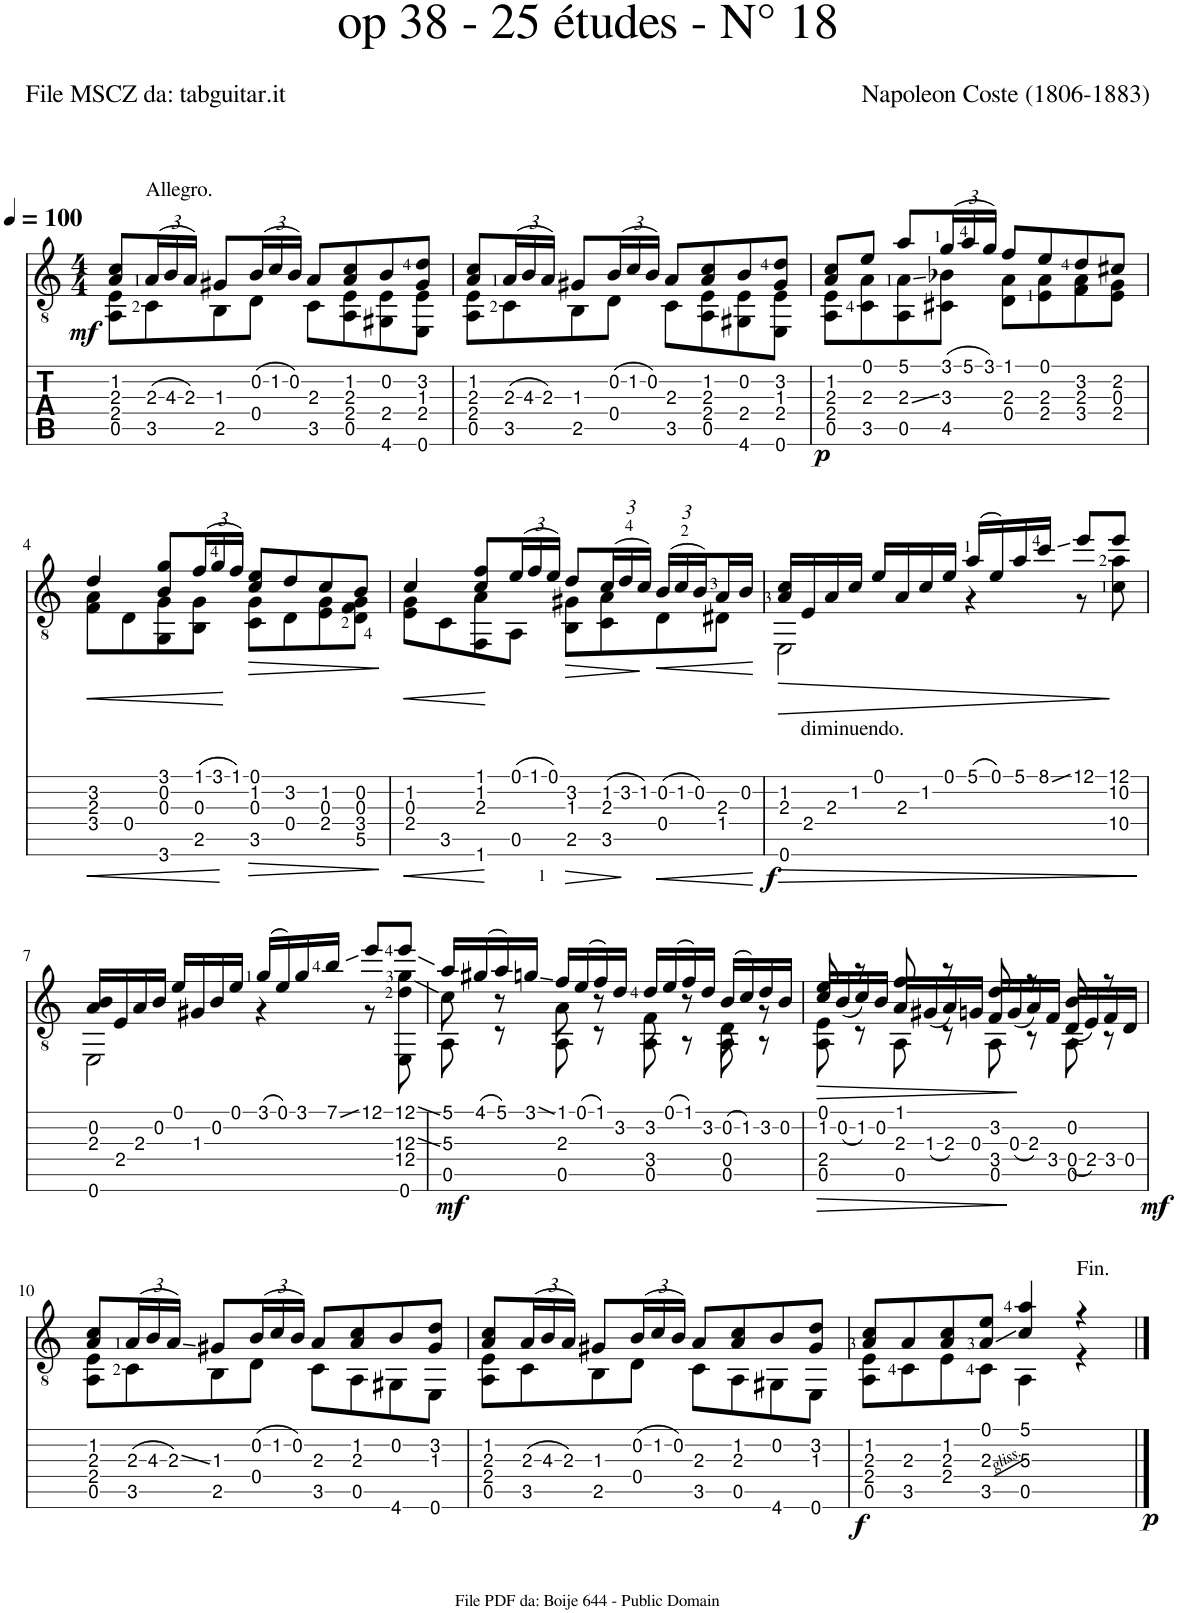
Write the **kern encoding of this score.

**kern	**kern	**dynam
*part1	*part1	*part1
*staff2	*staff1	*staff1/2
*I"Guitar	*	*
*I'Guit.	*	*
*stria6	*	*
*	*clefGv2	*
*k[]	*k[]	*
*M4/4	*M4/4	*
*MM100	*MM100	*
=1	=1	=1
*^	*^	*
!	!	!	!	!LO:DY:b
8A\ 8c\L	8AA\ 8E\L	8A/ 8c/L	8AA\ 8E\L	mf
*Xbrackettup	*	*Xbrackettup	*	*
!	!	!LO:TX:a:t=Allegro.	!	!
24AL	8CJ	(24A/L	8C\	.
24B	.	24B/	.	.
24AJJ	.	24A/JJ)	.	.
8G#L	8BBL	8G#X/L	8BB\	.
24BL	8DJ	(24B/L	8D\J	.
24c	.	24c/	.	.
24BJJ	.	24B/JJ)	.	.
8AL	8CL	8A/L	8C\L	.
8A\ 8c\J	8AA\ 8E\J	8A/ 8c/	8AA\ 8E\	.
8BL	8GG#\ 8E\L	8B/	8GG#X\ 8E\	.
8G#\ 8d\J	8EE\ 8E\J	8G#/ 8d/J	8EE\ 8E\J	.
=2	=2	=2	=2	=2
8A\ 8c\L	8AA\ 8E\L	8A/ 8c/L	8AA\ 8E\L	.
24AL	8CJ	(24A/L	8C\	.
24B	.	24B/	.	.
24AJJ	.	24A/JJ)	.	.
8G#XL	8BBL	8G#X/L	8BB\	.
24BL	8DJ	(24B/L	8D\J	.
24c	.	24c/	.	.
24BJJ	.	24B/JJ)	.	.
8AL	8CL	8A/L	8C\L	.
8A\ 8c\J	8AA\ 8E\J	8A/ 8c/	8AA\ 8E\	.
8BL	8GG#\ 8E\L	8B/	8GG#X\ 8E\	.
8G#\ 8d\J	8EE\ 8E\J	8G#/ 8d/J	8EE\ 8E\J	.
=3	=3	=3	=3	=3
!	!	!	!	!LO:DY:b=2
8A\ 8c\L	8AA\ 8E\L	8A/ 8c/L	8AA\ 8E\L	p
8eJ	8C\ 8A\J	8e/J	8C\ 8A\	.
8aL	8AA\ 8A\L	8a/L	8AA\ 8A\	.
24gL	8C#\ 8B-\J	(24g/L	8C#X\ 8B-X\J	.
24a	.	24a/	.	.
24gJJ	.	24g/JJ)	.	.
8fL	8D\ 8A\L	8f/L	8D\ 8A\L	.
8eJ	8E\ 8A\J	8e/	8E\ 8A\	.
8dL	8F\ 8A\L	8d/	8F\ 8A\	.
8c#J	8E\ 8G\J	8c#X/J	8E\ 8G\J	.
!!LO:LB:g=z	!!
=4	=4	=4	=4	=4
!	!	!	!	!LO:HP:b
4d	8F\ 8A\L	4d/	8F\ 8A\L	<
.	8DJ	.	8D\	.
8B\ 8g\L	8GG\ 8G\L	8B/ 8g/L	8GG\ 8G\	.
24fL	8BB\ 8G\J	(24f/L	8BB\ 8G\J	.
24g	.	24g/	.	.
24fJJ	.	24f/JJ)	.	.
!	!	!	!	!LO:HP:b
8c\ 8e\L	8C\ 8G\L	8c/ 8e/L	8C\ 8G\L	>
8dJ	8DJ	8d/	8D\	.
8cL	8E\ 8G\L	8c/	8E\ 8G\	.
8BJ	8D\ 8F\ 8G\J	8B/J	8D\ 8F\ 8G\J	.
*v	*v	*	*	*
*	*v	*v	*
.	.	[ ]
=5	=5	=5
*^	*	*
!	!	!	!LO:HP:b
*	*	*^	*
4c	8E\ 8G\L	4c/	8E\ 8G\L	<
.	8CJ	.	8C\	.
8c\ 8f\L	8FF\ 8A\L	8c/ 8f/L	8FF\ 8A\	.
24eL	8AAJ	(24e/L	8AA\J	.
24f	.	24f/	.	.
24eJJ	.	24e/JJ)	.	.
!	!	!	!	!LO:HP:b
8dL	8BB\ 8G#\L	8d/L	8BB\ 8G#X\L	>
24cL	8C\ 8A\J	(24c/L	8C\ 8A\	.
24d	.	24d/	.	.
24cJJ	.	24c/JJ)	.	.
!	!	!	!	!LO:HP:b
24BLL	8DL	(24B/LL	8D\	<
24c	.	24c/	.	.
24BJ	.	24B/)	.	.
16AL	8D#J	16A/	8D#X\J	.
!	!	!	!	!LO:DY:b=2
16BJJ	.	16B/JJ	.	f
*v	*v	*	*	*
*	*v	*v	*
.	.	[ ] [
=6	=6	=6
*^	*	*
!	!	!	!LO:HP:b
*	*	*^	*
16A\ 16c\LL	2EE	16A/ 16c/LL	2EE\	>
!LO:TX:a:t=diminuendo.	!	!	!	!
16EJ	.	16E/	.	.
16AL	.	16A/	.	.
16cJJ	.	16c/JJ	.	.
16eLL	.	16e/LL	.	.
16AJ	.	16A/	.	.
16cL	.	16c/	.	.
16eJJ	.	16e/JJ	.	.
16aLL	4r	(16a/LL	4r	.
16eJ	.	16e/)	.	.
16aL	.	16a/	.	.
16ccJJ	.	16cc/JJ	.	.
8eeL	8r	8ee/L	8r	.
8eeJ	8c 8a	8ee/J	8c\ 8a\	.
*v	*v	*	*	*
*	*v	*v	*
.	.	]
!!LO:LB:g=z
=7	=7	=7
*^	*^	*
16A\ 16B\LL	2EE	16A/ 16B/LL	2EE\	.
16EJ	.	16E/	.	.
16AL	.	16A/	.	.
16BJJ	.	16B/JJ	.	.
16eLL	.	16e/LL	.	.
16G#J	.	16G#X/	.	.
16BL	.	16B/	.	.
16eJJ	.	16e/JJ	.	.
16gLL	4r	(16g/LL	4r	.
16eJ	.	16e/)	.	.
16gL	.	16g/	.	.
16bJJ	.	16b/JJ	.	.
8eeL	8r	8ee/L	8r	.
!	!	!	!	!LO:DY:b=2
8eeJ	8EE 8d 8g	8ee/J	8EE\ 8d\ 8g\	mf
=8	=8	=8	=8	=8
*	*^	*	*^	*
16aLL	8c	8AA	16a/LL	8c\	8AA\	.
16g#J	.	.	(16g#X/	.	.	.
16aL	8r	8r	16a/)	8r	8r	.
16gJJ	.	.	16gn/JJ	.	.	.
16fLL	8A	8AA	16f/LL	8A\	8AA\	.
16eJ	.	.	(16e/	.	.	.
16fL	8r	8r	16f/)	8r	8r	.
16dJJ	.	.	16d/JJ	.	.	.
16dLL	8F	8AA	16d/LL	8F\	8AA\	.
16eJ	.	.	(16e/	.	.	.
16fL	8r	8r	16f/)	8r	8r	.
16dJJ	.	.	16d/JJ	.	.	.
16BLL	8D	8AA	(16B/LL	8D\	8AA\	.
16cJ	.	.	16c/)	.	.	.
16dL	8r	8r	16d/	8r	8r	.
16BJJ	.	.	16B/JJ	.	.	.
=9	=9	=9	=9	=9	=9	=9
!	!	!	!	!	!	!LO:HP:b
8e	16cLL	8AA 8E	8e/	16c/LL	8AA\ 8E\	>
.	16BJ	.	.	(16B/	.	.
8r	16cL	8r	8r	16c/)	8r	.
.	16BJJ	.	.	16B/JJ	.	.
8f	16ALL	8AA	8f/	16A/LL	8AA\	.
.	16G#J	.	.	(16G#X/	.	.
8r	16AL	8r	8r	16A/)	8r	.
.	16GJJ	.	.	16Gn/JJ	.	.
8d	16FLL	8AA	8d/	16F/LL	8AA\	.
.	16GJ	.	.	(16G/	.	.
8r	16AL	8r	8r	16A/)	8r	.
.	16FJJ	.	.	16F/JJ	.	.
8B	16DLL	8AA	8B/	(16D/LL	8AA\	.
.	16EJ	.	.	16E/)	.	.
8r	16FL	8r	8r	16F/	8r	.
!	!	!	!	!	!	!LO:DY:b=2
.	16DJJ	.	.	16D/JJ	.	mf
*v	*v	*v	*	*	*	*
*	*v	*v	*v	*
.	.	]
!!LO:LB:g=z
=10	=10	=10
*^	*^	*
8A\ 8c\L	8AA\ 8E\L	8A/ 8c/L	8AA\ 8E\L	.
24AL	8CJ	(24A/L	8C\	.
24B	.	24B/	.	.
24AJJ	.	24A/JJ)	.	.
8G#XL	8BBL	8G#X/L	8BB\	.
24BL	8DJ	(24B/L	8D\J	.
24c	.	24c/	.	.
24BJJ	.	24B/JJ)	.	.
8AL	8CL	8A/L	8C\L	.
8A\ 8c\J	8AAJ	8A/ 8c/	8AA\	.
8BL	8GG#XL	8B/	8GG#X\	.
8G#\ 8d\J	8EEJ	8G#/ 8d/J	8EE\J	.
=11	=11	=11	=11	=11
8A\ 8c\L	8AA\ 8E\L	8A/ 8c/L	8AA\ 8E\L	.
24AL	8CJ	(24A/L	8C\	.
24B	.	24B/	.	.
24AJJ	.	24A/JJ)	.	.
8G#XL	8BBL	8G#X/L	8BB\	.
24BL	8DJ	(24B/L	8D\J	.
24c	.	24c/	.	.
24BJJ	.	24B/JJ)	.	.
8AL	8CL	8A/L	8C\L	.
8A\ 8c\J	8AAJ	8A/ 8c/	8AA\	.
8BL	8GG#XL	8B/	8GG#X\	.
!	!	!	!	!LO:DY:b=2
8G#\ 8d\J	8EEJ	8G#/ 8d/J	8EE\J	f
=12	=12	=12	=12	=12
8A\ 8c\L	8AA\ 8E\L	8A/ 8c/L	8AA\ 8E\L	.
8AJ	8CJ	8A/	8C\	.
8A\ 8c\L	8EL	8A/ 8c/	8E\	.
8A\ 8e\J	8CJ	8A/ 8e/J	8C\J	.
4c 4a	4AA	4c/ 4a/	4AA\	.
!	!	!LO:TX:a:t=Fin.	!	!
!	!	!	!	!LO:DY:b=2
4r	4r	4r	4r	p
*v	*v	*	*	*
*	*v	*v	*
==	==	==
*-	*-	*-
